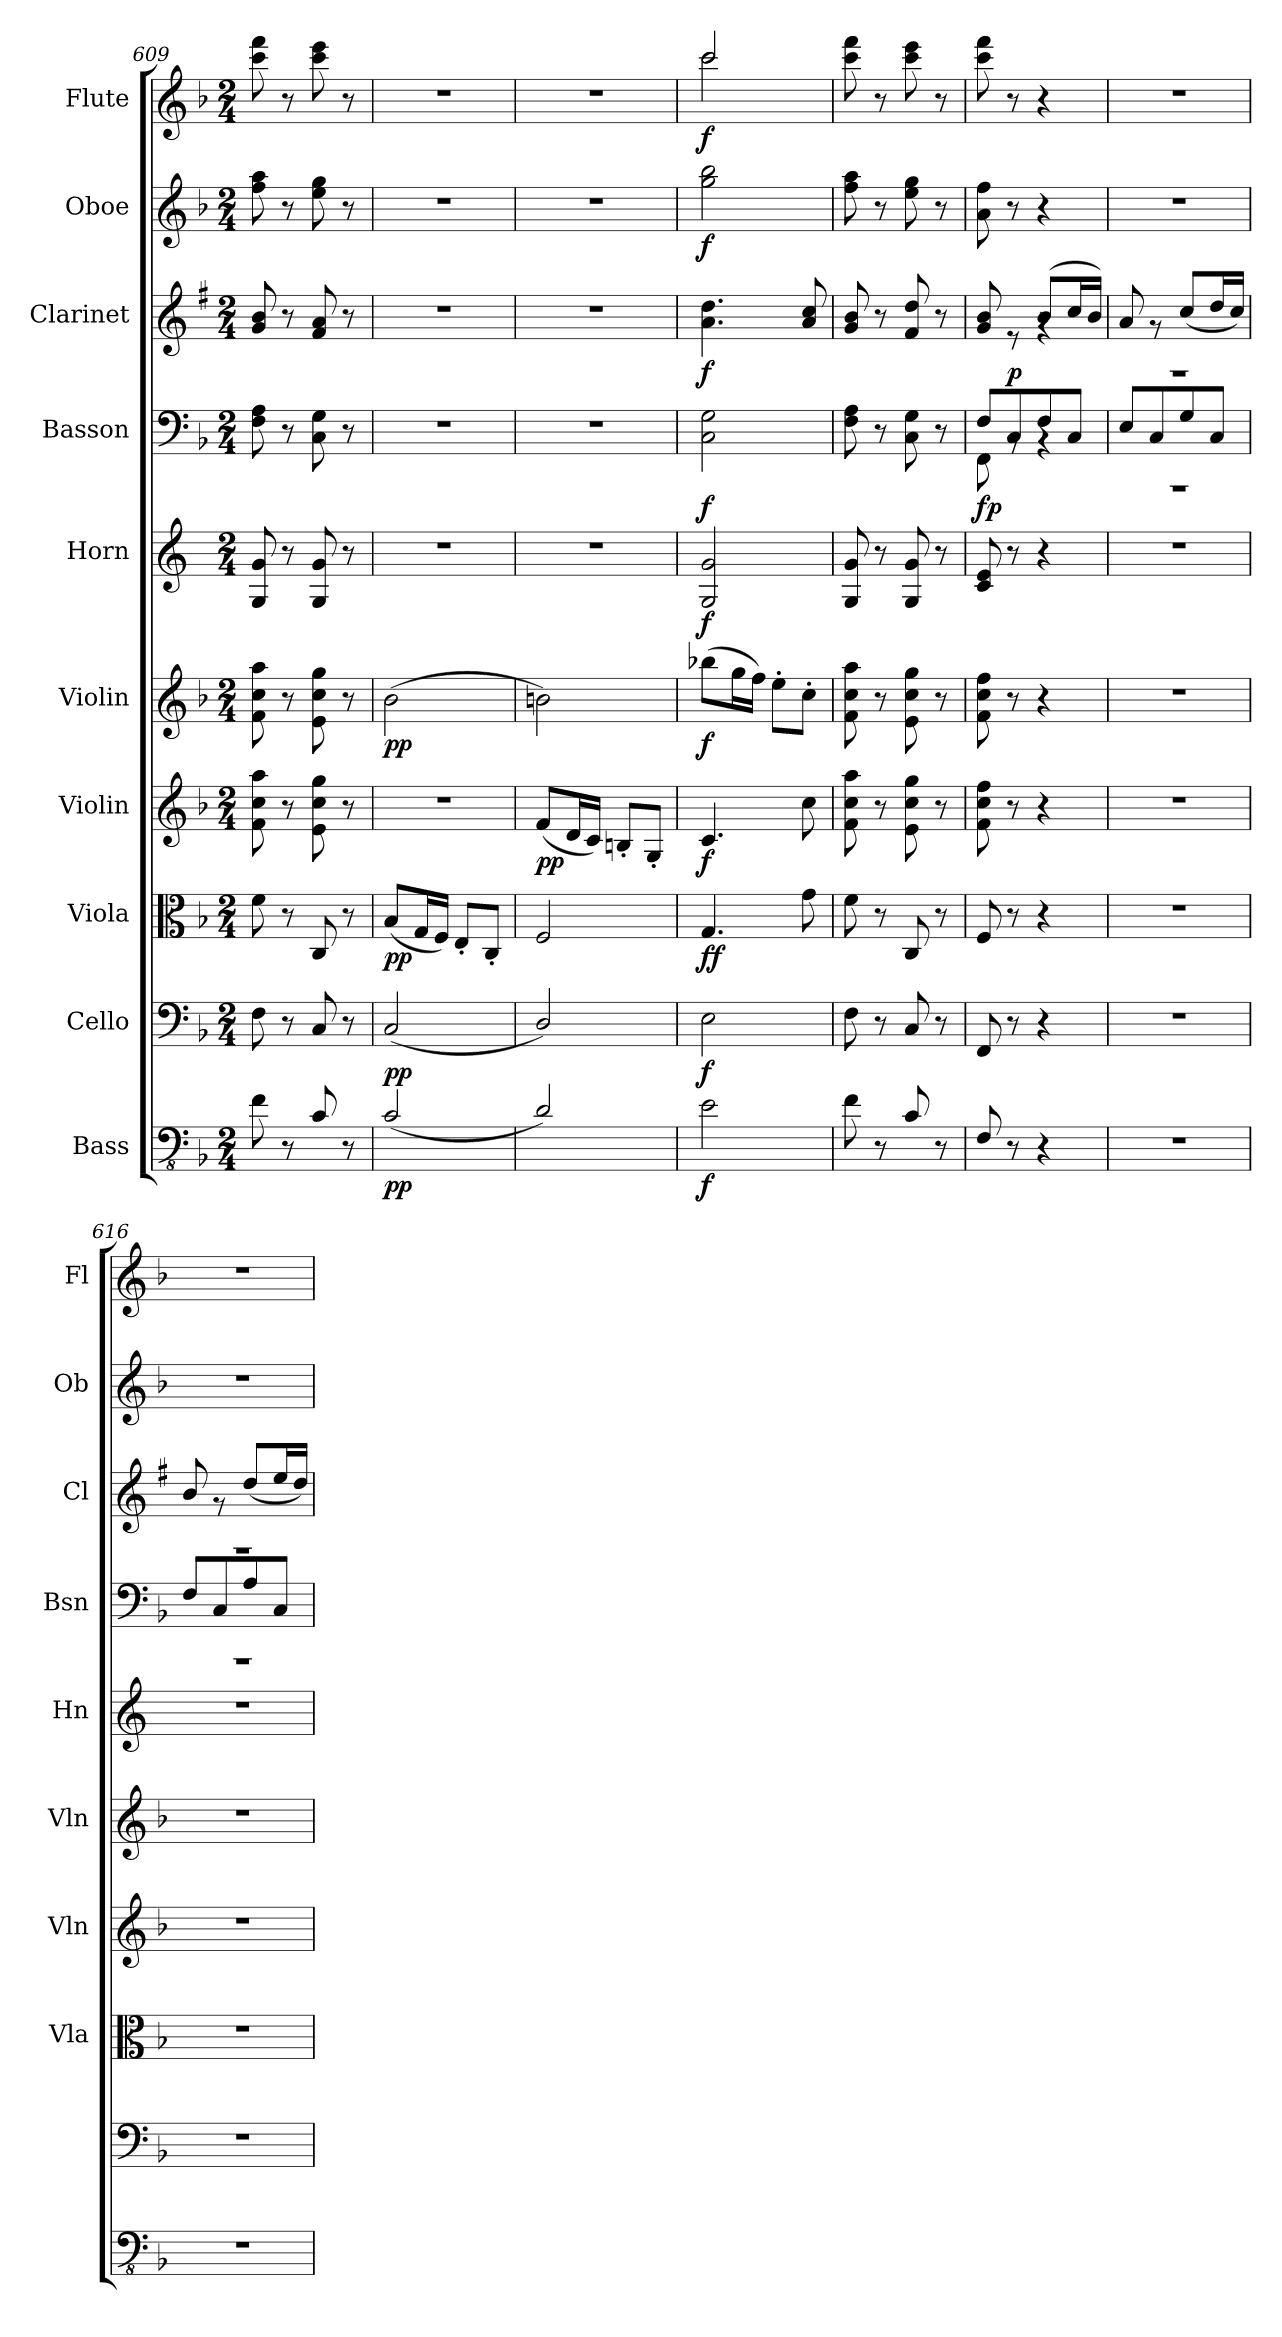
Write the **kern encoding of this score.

**kern	**dynam	**kern	**dynam	**kern	**dynam	**kern	**dynam	**kern	**dynam	**kern	**dynam	**kern	**dynam	**kern	**dynam	**kern	**dynam	**kern	**dynam
*part10	*part10	*part9	*part9	*part8	*part8	*part7	*part7	*part6	*part6	*part5	*part5	*part4	*part4	*part3	*part3	*part2	*part2	*part1	*part1
*staff10	*staff10	*staff9	*staff9	*staff8	*staff8	*staff7	*staff7	*staff6	*staff6	*staff5	*staff5	*staff4	*staff4	*staff3	*staff3	*staff2	*staff2	*staff1	*staff1
*I"Bass	*	*I"Cello	*	*I"Viola	*	*I"Violin	*	*I"Violin	*	*I"Horn	*	*I"Basson	*	*I"Clarinet	*	*I"Oboe	*	*I"Flute	*
*	*	*	*	*I'Vla	*	*I'Vln	*	*I'Vln	*	*I'Hn	*	*I'Bsn	*	*I'Cl	*	*I'Ob	*	*I'Fl	*
*clefFv4	*	*clefF4	*	*clefC3	*	*clefG2	*	*clefG2	*	*clefG2	*	*clefF4	*	*clefG2	*	*clefG2	*	*clefG2	*
*ITrd7c12	*	*	*	*	*	*	*	*	*	*ITrd4c7	*	*	*	*ITrd1c2	*	*	*	*	*
*k[b-]	*	*k[b-]	*	*k[b-]	*	*k[b-]	*	*k[b-]	*	*k[b-]	*	*k[b-]	*	*k[b-]	*	*k[b-]	*	*k[b-]	*
*M2/4	*	*M2/4	*	*M2/4	*	*M2/4	*	*M2/4	*	*M2/4	*	*M2/4	*	*M2/4	*	*M2/4	*	*M2/4	*
=609	=609	=609	=609	=609	=609	=609	=609	=609	=609	=609	=609	=609	=609	=609	=609	=609	=609	=609	=609
8FF\	.	8F\	.	8f\	.	8f\ 8cc\ 8aa\	.	8f\ 8cc\ 8aa\	.	8C/ 8c/	.	8F\ 8A\	.	8f/ 8a/	.	8ff\ 8aa\	.	8ccc\ 8fff\	.
8r	.	8r	.	8r	.	8r	.	8r	.	8r	.	8r	.	8r	.	8r	.	8r	.
8CC/	.	8C/	.	8C/	.	8e\ 8cc\ 8gg\	.	8e\ 8cc\ 8gg\	.	8C/ 8c/	.	8C\ 8G\	.	8e/ 8g/	.	8ee\ 8gg\	.	8ccc\ 8eee\	.
8r	.	8r	.	8r	.	8r	.	8r	.	8r	.	8r	.	8r	.	8r	.	8r	.
=610	=610	=610	=610	=610	=610	=610	=610	=610	=610	=610	=610	=610	=610	=610	=610	=610	=610	=610	=610
!	!LO:DY:b	!	!LO:DY:b	!	!LO:DY:b	!	!	!	!LO:DY:b	!	!	!	!	!	!	!	!	!	!
(<2CC/	pp	(<2C/	pp	(<8B-/L	pp	2r	.	(>2b-\	pp	2r	.	2r	.	2r	.	2r	.	2r	.
.	.	.	.	16G/L	.	.	.	.	.	.	.	.	.	.	.	.	.	.	.
.	.	.	.	16F/JJ)	.	.	.	.	.	.	.	.	.	.	.	.	.	.	.
.	.	.	.	8E'/L	.	.	.	.	.	.	.	.	.	.	.	.	.	.	.
.	.	.	.	8C'/J	.	.	.	.	.	.	.	.	.	.	.	.	.	.	.
=611	=611	=611	=611	=611	=611	=611	=611	=611	=611	=611	=611	=611	=611	=611	=611	=611	=611	=611	=611
!	!	!	!	!	!	!	!LO:DY:b	!	!	!	!	!	!	!	!	!	!	!	!
2DD/)	.	2D/)	.	2F/	.	(<8f/L	pp	2bn\)	.	2r	.	2r	.	2r	.	2r	.	2r	.
.	.	.	.	.	.	16d/L	.	.	.	.	.	.	.	.	.	.	.	.	.
.	.	.	.	.	.	16c/JJ)	.	.	.	.	.	.	.	.	.	.	.	.	.
.	.	.	.	.	.	8Bn'/L	.	.	.	.	.	.	.	.	.	.	.	.	.
.	.	.	.	.	.	8G'/J	.	.	.	.	.	.	.	.	.	.	.	.	.
=612	=612	=612	=612	=612	=612	=612	=612	=612	=612	=612	=612	=612	=612	=612	=612	=612	=612	=612	=612
*	*	*	*	*	*	*	*	*	*	*	*	*	*	*	*	*	*	*^	*
!	!LO:DY:b	!	!LO:DY:b	!	!LO:DY:b	!	!	!	!	!	!	!	!	!	!	!	!	!	!	!
!	!	!	!	!	!LO:DY:n=1:b	!	!LO:DY:b	!	!LO:DY:b	!	!LO:DY:b	!	!LO:DY:b	!	!LO:DY:b	!	!LO:DY:b	!	!	!LO:DY:b
2EE\	f	2E\	f	4.G/	f f	4.c/	f	(>8bb-X\L	f	2C/ 2c/	f	2C\ 2G\	f	4.g\ 4.cc\	f	2gg\ 2bb-\	f	2ccc/	2ccc\	f
.	.	.	.	.	.	.	.	16gg\L	.	.	.	.	.	.	.	.	.	.	.	.
.	.	.	.	.	.	.	.	16ff\JJ)	.	.	.	.	.	.	.	.	.	.	.	.
.	.	.	.	.	.	.	.	8ee'\L	.	.	.	.	.	.	.	.	.	.	.	.
.	.	.	.	8g\	.	8cc\	.	8cc'\J	.	.	.	.	.	8g/ 8b-/	.	.	.	.	.	.
*	*	*	*	*	*	*	*	*	*	*	*	*	*	*	*	*	*	*v	*v	*
=613	=613	=613	=613	=613	=613	=613	=613	=613	=613	=613	=613	=613	=613	=613	=613	=613	=613	=613	=613
8FF\	.	8F\	.	8f\	.	8f\ 8cc\ 8aa\	.	8f\ 8cc\ 8aa\	.	8C/ 8c/	.	8F\ 8A\	.	8f/ 8a/	.	8ff\ 8aa\	.	8ccc\ 8fff\	.
8r	.	8r	.	8r	.	8r	.	8r	.	8r	.	8r	.	8r	.	8r	.	8r	.
8CC/	.	8C/	.	8C/	.	8e\ 8cc\ 8gg\	.	8e\ 8cc\ 8gg\	.	8C/ 8c/	.	8C\ 8G\	.	8e/ 8cc/	.	8ee\ 8gg\	.	8ccc\ 8eee\	.
8r	.	8r	.	8r	.	8r	.	8r	.	8r	.	8r	.	8r	.	8r	.	8r	.
!!LO:PB:g=z
=614	=614	=614	=614	=614	=614	=614	=614	=614	=614	=614	=614	=614	=614	=614	=614	=614	=614	=614	=614
*	*	*	*	*	*	*	*	*	*	*	*	*^	*	*^	*	*	*	*	*
!	!	!	!	!	!	!	!	!	!	!	!	!	!	!LO:DY:b	!	!	!	!	!	!	!
8FFF/	.	8FF/	.	8F/	.	8f\ 8cc\ 8ff\	.	8f\ 8cc\ 8ff\	.	8F/ 8A/	.	8F/L	8FF\	fp	8f/ 8a/	4ryy	.	8a\ 8ff\	.	8ccc\ 8fff\	.
!	!	!	!	!	!	!	!	!	!	!	!	!	!	!	!	!	!LO:DY:b	!	!	!	!
8r	.	8r	.	8r	.	8r	.	8r	.	8r	.	8C/	8rBB	.	8re	.	p	8r	.	8r	.
4r	.	4r	.	4r	.	4r	.	4r	.	4r	.	8F/	4rBB	.	(>8a/L	4rg	.	4r	.	4r	.
.	.	.	.	.	.	.	.	.	.	.	.	8C/J	.	.	16b-/L	.	.	.	.	.	.
.	.	.	.	.	.	.	.	.	.	.	.	.	.	.	16a/JJ)	.	.	.	.	.	.
=615	=615	=615	=615	=615	=615	=615	=615	=615	=615	=615	=615	=615	=615	=615	=615	=615	=615	=615	=615	=615	=615
2r	.	2r	.	2r	.	2r	.	2r	.	2r	.	2rAAA	8E/L	.	2rF	8g/	.	2r	.	2r	.
.	.	.	.	.	.	.	.	.	.	.	.	.	8C/	.	.	8r	.	.	.	.	.
.	.	.	.	.	.	.	.	.	.	.	.	.	8G/	.	.	(>8b-/L	.	.	.	.	.
.	.	.	.	.	.	.	.	.	.	.	.	.	8C/J	.	.	16cc/L	.	.	.	.	.
.	.	.	.	.	.	.	.	.	.	.	.	.	.	.	.	16b-/JJ)	.	.	.	.	.
=616	=616	=616	=616	=616	=616	=616	=616	=616	=616	=616	=616	=616	=616	=616	=616	=616	=616	=616	=616	=616	=616
2r	.	2r	.	2r	.	2r	.	2r	.	2r	.	2rAAA	8F/L	.	2rF	8a/	.	2r	.	2r	.
.	.	.	.	.	.	.	.	.	.	.	.	.	8C/	.	.	8r	.	.	.	.	.
.	.	.	.	.	.	.	.	.	.	.	.	.	8A/	.	.	(>8cc/L	.	.	.	.	.
.	.	.	.	.	.	.	.	.	.	.	.	.	8C/J	.	.	16dd/L	.	.	.	.	.
.	.	.	.	.	.	.	.	.	.	.	.	.	.	.	.	16cc/JJ)	.	.	.	.	.
*	*	*	*	*	*	*	*	*	*	*	*	*v	*v	*	*	*	*	*	*	*	*
*	*	*	*	*	*	*	*	*	*	*	*	*	*	*v	*v	*	*	*	*	*
=	=	=	=	=	=	=	=	=	=	=	=	=	=	=	=	=	=	=	=
*-	*-	*-	*-	*-	*-	*-	*-	*-	*-	*-	*-	*-	*-	*-	*-	*-	*-	*-	*-
